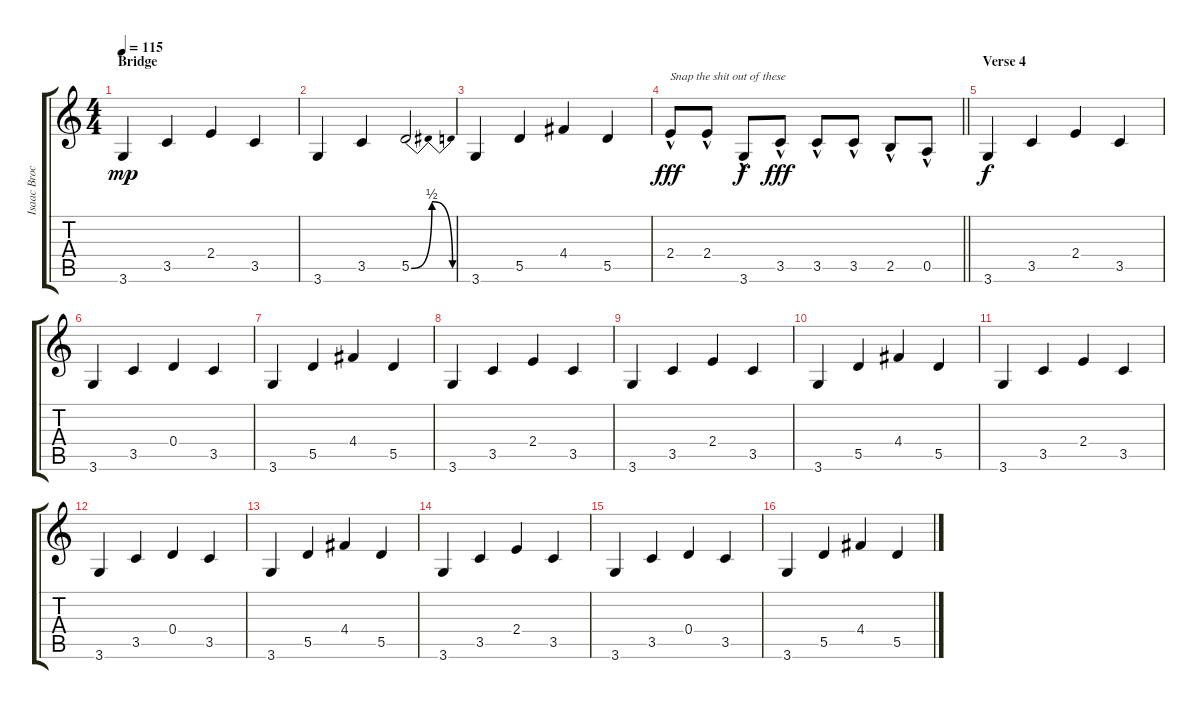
\track ("Isaac Brock" "Isaac Broc") {instrument electricguitarclean}
\staff {score tabs}
\tuning (E4 B3 G3 D3 A2 E2) {hide}
\ts (4 4)
\section ("" "Bridge")
\tempo 115
\clef g2
\ks c
3.6.4{dy mp} 3.5.4 2.4.4 3.5.4 |
3.6.4 3.5.4 5.5{be (bendrelease 0 0 30 2 30 2 60 0)}.2 |
3.6.4 5.5.4 4.4.4 5.5.4 |
\barLineRight lightlight
2.4{hac}.8{txt "Snap the shit out of these" dy fff} 2.4{hac}.8 3.6{hac}.8{dy f} 3.5{hac}.8{dy fff} 3.5{hac}.8 3.5{hac}.8 2.5{hac}.8 0.5{hac}.8 |
\section ("" "Verse 4")
3.6.4{dy f} 3.5.4 2.4.4 3.5.4 |
3.6.4 3.5.4 0.4.4 3.5.4 |
3.6.4 5.5.4 4.4.4 5.5.4 |
3.6.4 3.5.4 2.4.4 3.5.4 |
3.6.4 3.5.4 2.4.4 3.5.4 |
3.6.4 5.5.4 4.4.4 5.5.4 |
3.6.4 3.5.4 2.4.4 3.5.4 |
3.6.4 3.5.4 0.4.4 3.5.4 |
3.6.4 5.5.4 4.4.4 5.5.4 |
3.6.4 3.5.4 2.4.4 3.5.4 |
3.6.4 3.5.4 0.4.4 3.5.4 |
3.6.4 5.5.4 4.4.4 5.5.4
